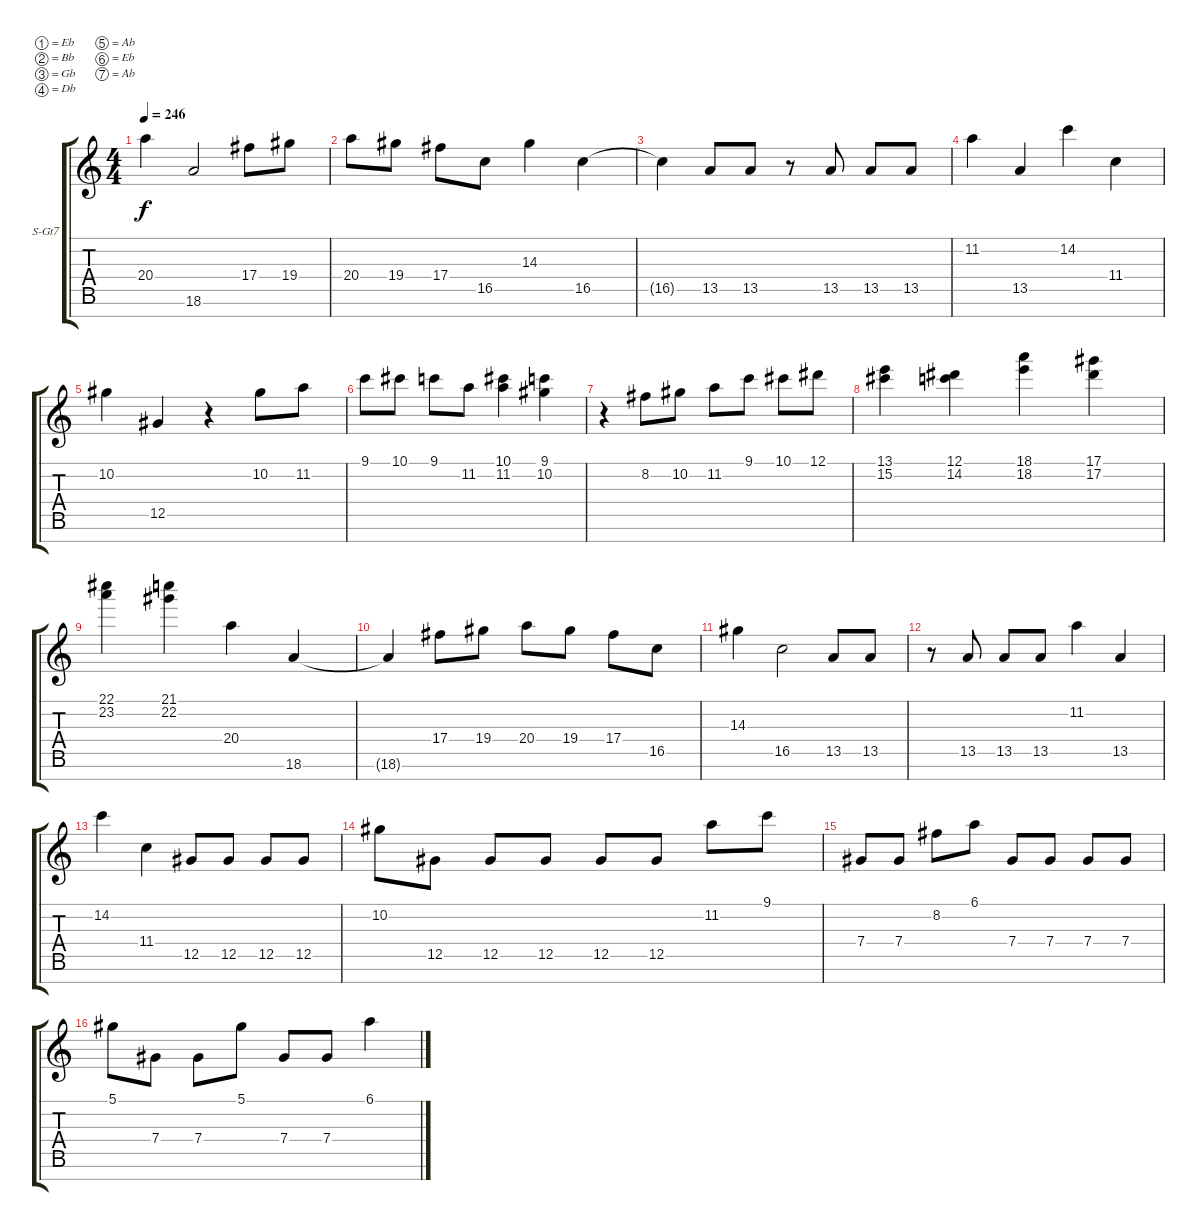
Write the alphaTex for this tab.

\bracketExtendMode groupsimilarinstruments
\firstSystemTrackNameOrientation horizontal
\otherSystemsTrackNameOrientation horizontal
\track ("Keys (MIDI)" "S-Gt7") {instrument acousticgrandpiano}
\staff {score tabs}
\tuning (Eb4 Bb3 Gb3 Db3 Ab2 Eb2 Ab1)
\displaytranspose 12
\ts (4 4)
\tempo 246
\clef g2
\ks c
20.4.4{dy f} 18.6.2 17.4.8 19.4.8 |
20.4.8 19.4.8 17.4.8 16.5.8 14.3.4 16.5.4 |
16.5{t}.4 13.5.8 13.5.8 r.8 13.5.8 13.5.8 13.5.8 |
11.2.4 13.5.4 14.2.4 11.4.4 |
10.2.4 12.5.4 r.4 10.2.8 11.2.8 |
9.1.8 10.1.8 9.1.8 11.2.8 (10.1 11.2).4 (9.1 10.2).4 |
r.4 8.2.8 10.2.8 11.2.8 9.1.8 10.1.8 12.1.8 |
(13.1 15.2).4 (12.1 14.2).4 (18.1 18.2).4 (17.1 17.2).4 |
(22.1 23.2).4 (21.1 22.2).4 20.4.4 18.6.4 |
18.6{t}.4 17.4.8 19.4.8 20.4.8 19.4.8 17.4.8 16.5.8 |
14.3.4 16.5.2 13.5.8 13.5.8 |
r.8 13.5.8 13.5.8 13.5.8 11.2.4 13.5.4 |
14.2.4 11.4.4 12.5.8 12.5.8 12.5.8 12.5.8 |
10.2.8 12.5.8 12.5.8 12.5.8 12.5.8 12.5.8 11.2.8 9.1.8 |
7.4.8 7.4.8 8.2.8 6.1.8 7.4.8 7.4.8 7.4.8 7.4.8 |
5.1.8 7.4.8 7.4.8 5.1.8 7.4.8 7.4.8 6.1.4
